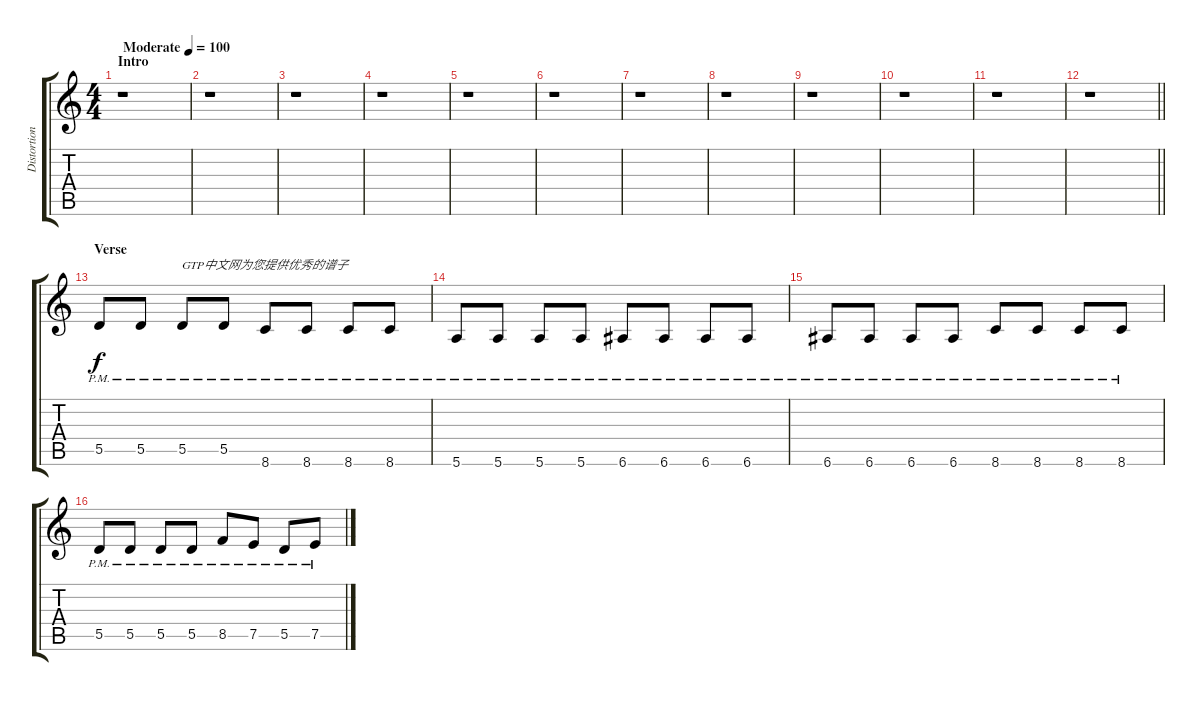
\track ("Distortion Guitar 1" "Distortion") {instrument distortionguitar}
\staff {score tabs}
\tuning (E4 B3 G3 D3 A2 E2) {hide}
\ts (4 4)
\section ("" "Intro")
\tempo (100 "Moderate")
\clef g2
\ks c
r.1{dy f instrument distortionguitar} |
r.1 |
r.1 |
r.1 |
r.1 |
r.1 |
r.1 |
r.1 |
r.1 |
r.1 |
r.1 |
\barLineRight lightlight
r.1 |
\section ("" "Verse")
5.5{pm}.8 5.5{pm}.8 5.5{pm}.8{txt "GTP中文网为您提供优秀的谱子"} 5.5{pm}.8 8.6{pm}.8 8.6{pm}.8 8.6{pm}.8 8.6{pm}.8 |
5.6{pm}.8 5.6{pm}.8 5.6{pm}.8 5.6{pm}.8 6.6{pm}.8 6.6{pm}.8 6.6{pm}.8 6.6{pm}.8 |
6.6{pm}.8 6.6{pm}.8 6.6{pm}.8 6.6{pm}.8 8.6{pm}.8 8.6{pm}.8 8.6{pm}.8 8.6{pm}.8 |
5.5{pm}.8 5.5{pm}.8 5.5{pm}.8 5.5{pm}.8 8.5{pm}.8 7.5{pm}.8 5.5{pm}.8 7.5{pm}.8
